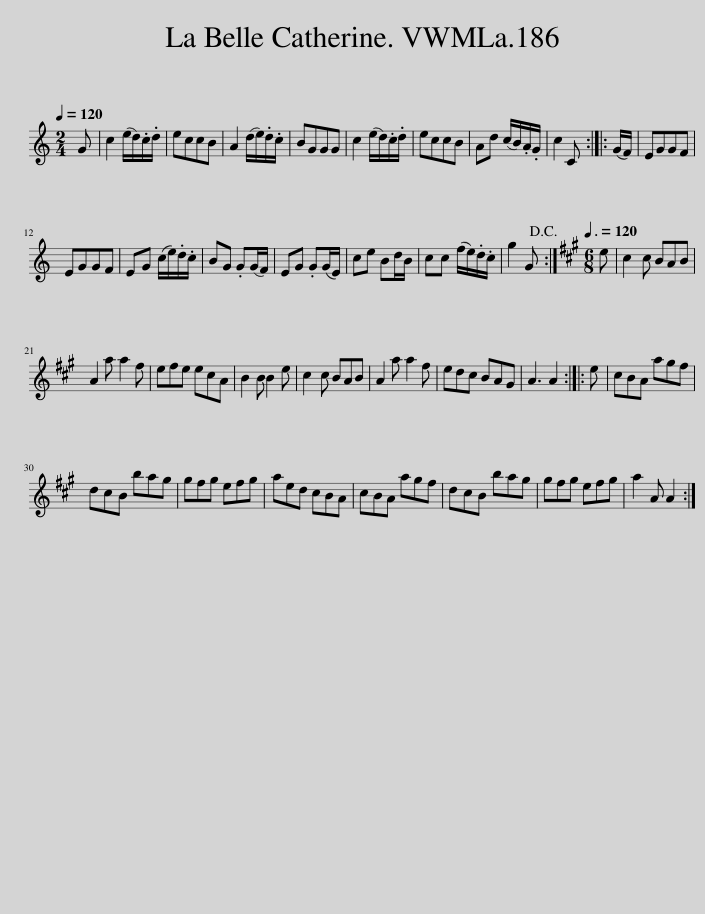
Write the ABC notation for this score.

X:1
L:1/8
Q:1/4=120
M:2/4
I:linebreak $
K:C
V:1 treble
V:1
 G | c2 (e/d/).c/.d/ | eccB | A2 (d/e/).d/.c/ | BGGG | %5
 c2 (e/d/).c/.d/ | eccB | Ad (c/B/).A/.G/ | c2 C :: (G/F/) | %10
 EGGF |$ EGGF | EG (c/e/).d/.c/ | BG .G(G/F/) | EG .G(G/E/) | %15
 ce Bd/B/ | cc (f/e/).d/.c/ | g2 G!D.C.! :|[K:A][M:6/8][Q:3/8=120] e | c2 c BAB |$ %20
 A2 a a2 f | efe ecA | B2 B B2 e | c2 c BAB | A2 a a2 f | %25
 edc BAG | A3 A2 :: e | cBA agf |$ dcB bag | %30
 gfg efg | aed cBA | cBA agf | dcB bag | gfg efg | %35
 a2 A A2 :| %36
